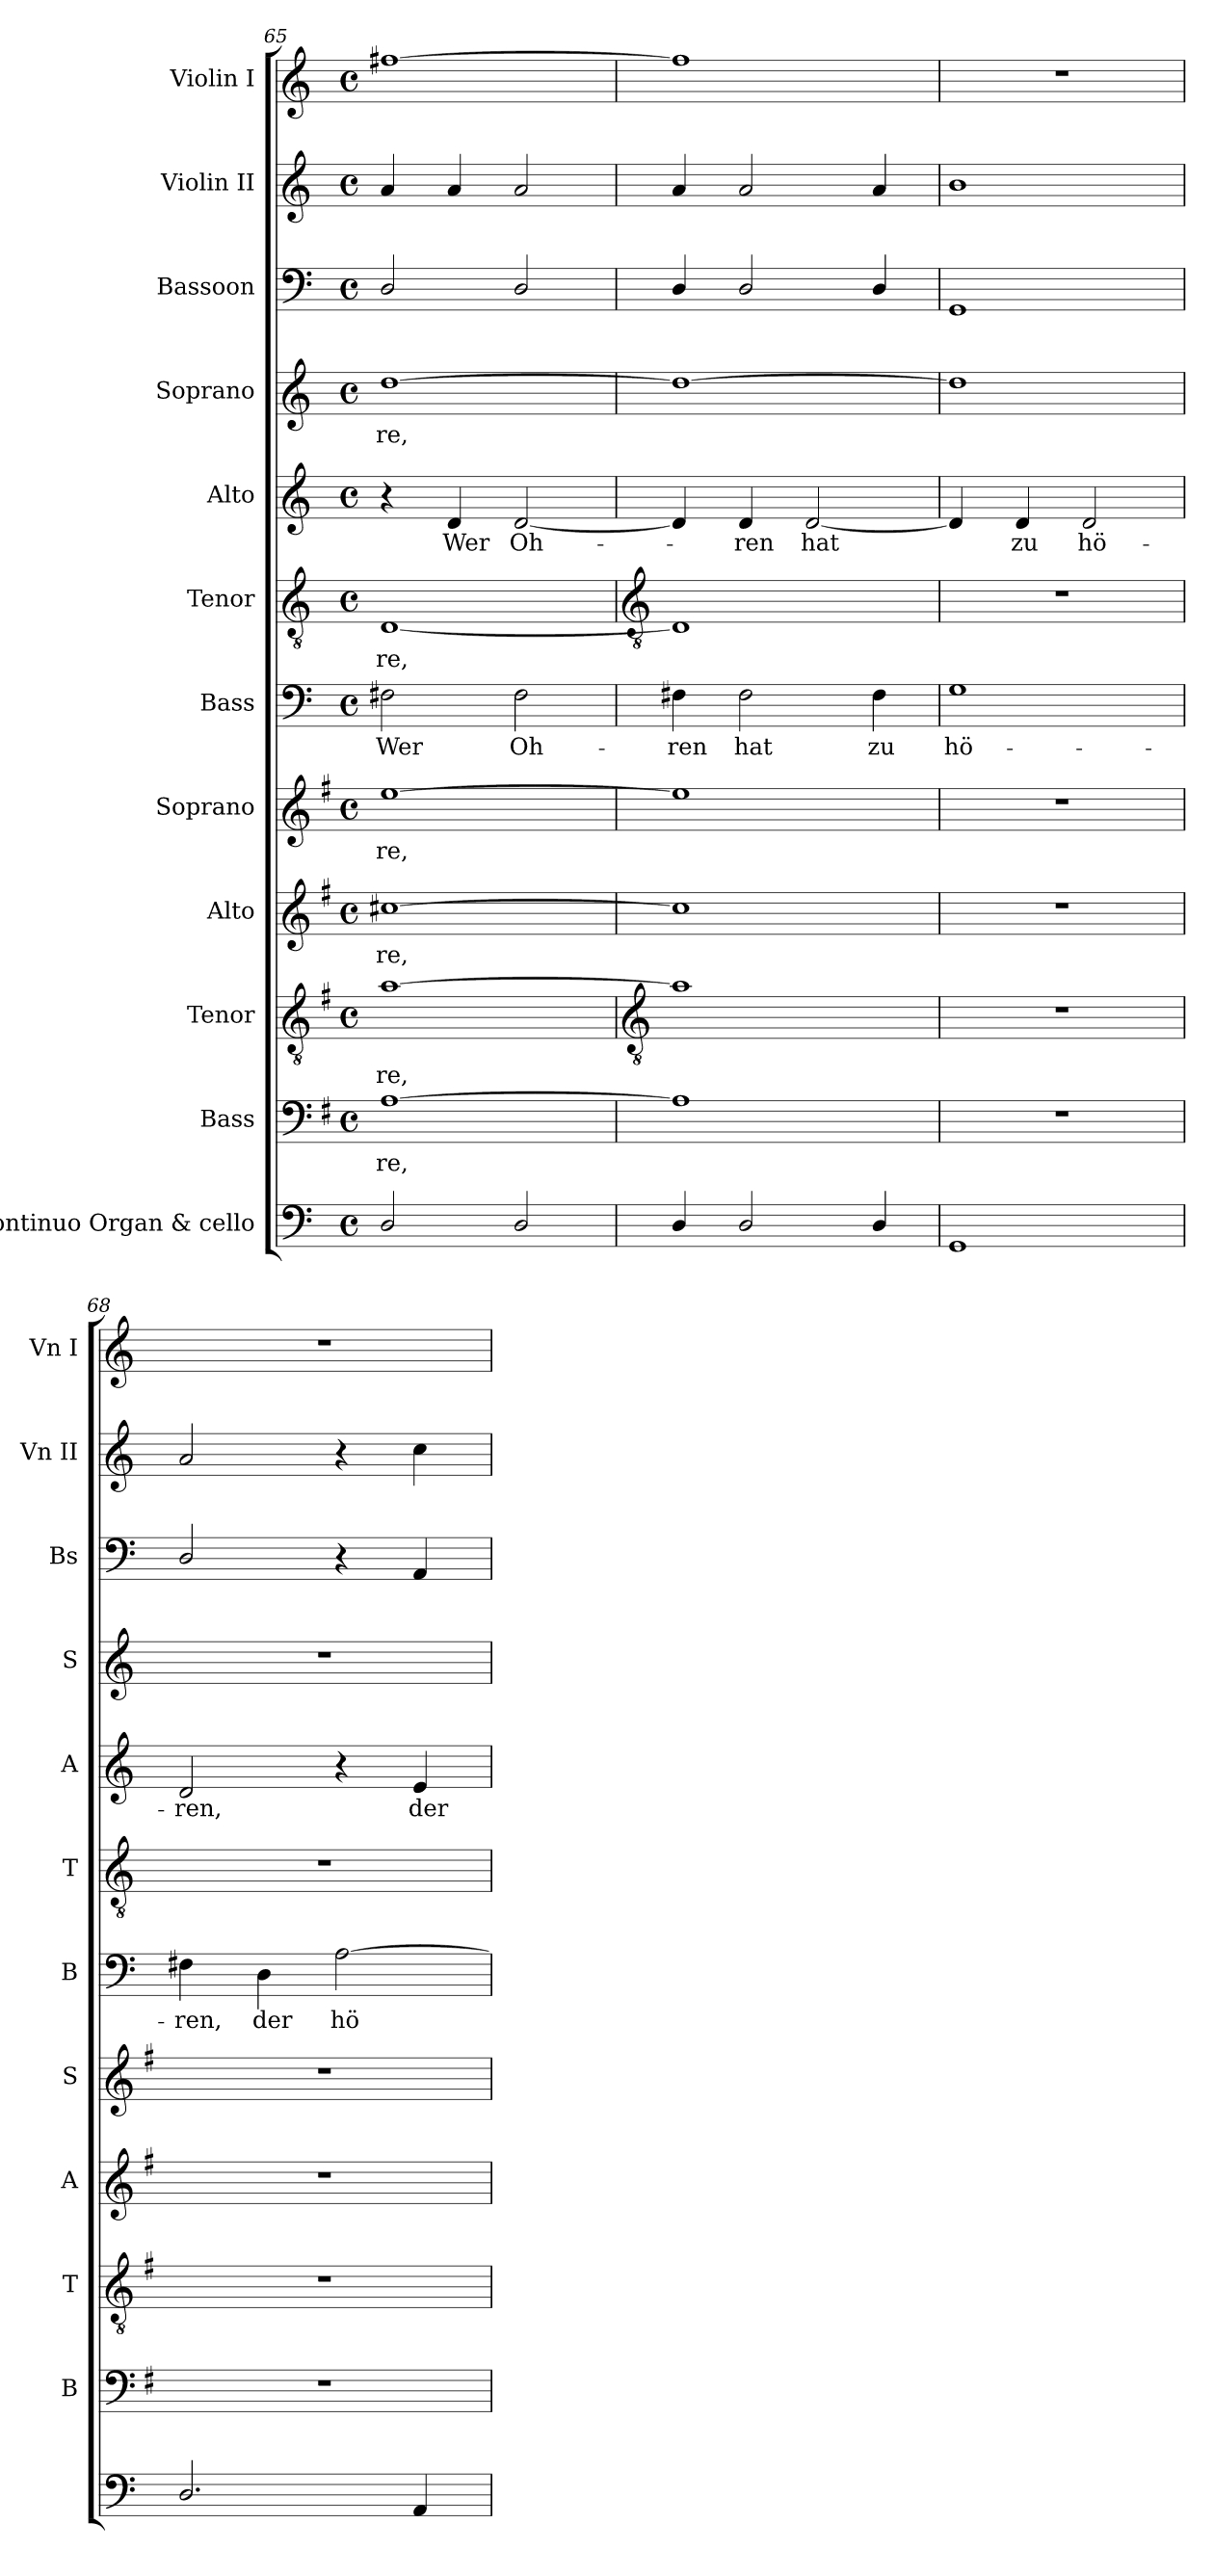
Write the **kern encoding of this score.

**kern	**kern	**text	**kern	**text	**kern	**text	**kern	**text	**kern	**text	**kern	**text	**kern	**text	**kern	**text	**kern	**kern	**kern
*part12	*part11	*part11	*part10	*part10	*part9	*part9	*part8	*part8	*part7	*part7	*part6	*part6	*part5	*part5	*part4	*part4	*part3	*part2	*part1
*staff12	*staff11	*staff11	*staff10	*staff10	*staff9	*staff9	*staff8	*staff8	*staff7	*staff7	*staff6	*staff6	*staff5	*staff5	*staff4	*staff4	*staff3	*staff2	*staff1
*I"Continuo Organ & cello	*I"Bass	*	*I"Tenor	*	*I"Alto	*	*I"Soprano	*	*I"Bass	*	*I"Tenor	*	*I"Alto	*	*I"Soprano	*	*I"Bassoon	*I"Violin II	*I"Violin I
*	*I'B	*	*I'T	*	*I'A	*	*I'S	*	*I'B	*	*I'T	*	*I'A	*	*I'S	*	*I'Bs	*I'Vn II	*I'Vn I
*clefF4	*clefF4	*	*clefGv2	*	*clefG2	*	*clefG2	*	*clefF4	*	*clefGv2	*	*clefG2	*	*clefG2	*	*clefF4	*clefG2	*clefG2
*	*ITrd4c7	*	*ITrd4c7	*	*ITrd4c7	*	*ITrd4c7	*	*	*	*	*	*	*	*	*	*	*	*
*k[]	*k[]	*	*k[]	*	*k[]	*	*k[]	*	*k[]	*	*k[]	*	*k[]	*	*k[]	*	*k[]	*k[]	*k[]
*C:	*C:	*	*C:	*	*C:	*	*C:	*	*C:	*	*C:	*	*C:	*	*C:	*	*C:	*C:	*C:
*M4/4	*M4/4	*	*M4/4	*	*M4/4	*	*M4/4	*	*M4/4	*	*M4/4	*	*M4/4	*	*M4/4	*	*M4/4	*M4/4	*M4/4
*met(c)	*met(c)	*	*met(c)	*	*met(c)	*	*met(c)	*	*met(c)	*	*met(c)	*	*met(c)	*	*met(c)	*	*met(c)	*met(c)	*met(c)
=65	=65	=65	=65	=65	=65	=65	=65	=65	=65	=65	=65	=65	=65	=65	=65	=65	=65	=65	=65
!	!	!LO:LY:b	!	!LO:LY:b	!	!LO:LY:b	!	!LO:LY:b	!	!LO:LY:b	!	!LO:LY:b	!	!	!	!LO:LY:b	!	!	!
2D/	[1D	-re,	[1d	re,	[1f#X	-re,	[1a	-re,	2F#X	Wer	[1D	-re,	4r	.	[1dd	re,	2D/	4a	[1ff#X
!	!	!	!	!	!	!	!	!	!	!	!	!	!	!LO:LY:b	!	!	!	!	!
.	.	.	.	.	.	.	.	.	.	.	.	.	4d	Wer	.	.	.	4a	.
!	!	!	!	!	!	!	!	!	!	!LO:LY:b	!	!	!	!LO:LY:b	!	!	!	!	!
2D/	.	.	.	.	.	.	.	.	2F#	Oh-	.	.	[2d	Oh-	.	.	2D/	2a	.
!!LO:LB:g=z
=66	=66	=66	=66	=66	=66	=66	=66	=66	=66	=66	=66	=66	=66	=66	=66	=66	=66	=66	=66
*	*	*	*clefGv2	*	*	*	*	*	*	*	*clefGv2	*	*	*	*	*	*	*	*
!	!	!	!	!	!	!	!	!	!	!LO:LY:b	!	!	!	!	!	!	!	!	!
4D/	1D]	.	1d]	.	1f#]	.	1a]	.	4F#X	-ren	1D]	.	4d]	.	1dd_	.	4D/	4a	1ff#]
!	!	!	!	!	!	!	!	!	!	!LO:LY:b	!	!	!	!LO:LY:b	!	!	!	!	!
2D/	.	.	.	.	.	.	.	.	2F#	hat	.	.	4d	ren	.	.	2D/	2a	.
!	!	!	!	!	!	!	!	!	!	!	!	!	!	!LO:LY:b	!	!	!	!	!
.	.	.	.	.	.	.	.	.	.	.	.	.	[2d	hat	.	.	.	.	.
!	!	!	!	!	!	!	!	!	!	!LO:LY:b	!	!	!	!	!	!	!	!	!
4D/	.	.	.	.	.	.	.	.	4F#	zu	.	.	.	.	.	.	4D/	4a	.
=67	=67	=67	=67	=67	=67	=67	=67	=67	=67	=67	=67	=67	=67	=67	=67	=67	=67	=67	=67
!	!	!	!	!	!	!	!	!	!	!LO:LY:b	!	!	!	!	!	!	!	!	!
1GG	1r	.	1r	.	1r	.	1r	.	1G	hö-	1r	.	4d]	.	1dd]	.	1GG	1b	1r
!	!	!	!	!	!	!	!	!	!	!	!	!	!	!LO:LY:b	!	!	!	!	!
.	.	.	.	.	.	.	.	.	.	.	.	.	4d	zu	.	.	.	.	.
!	!	!	!	!	!	!	!	!	!	!	!	!	!	!LO:LY:b	!	!	!	!	!
.	.	.	.	.	.	.	.	.	.	.	.	.	2d	hö-	.	.	.	.	.
=68	=68	=68	=68	=68	=68	=68	=68	=68	=68	=68	=68	=68	=68	=68	=68	=68	=68	=68	=68
!	!	!	!	!	!	!	!	!	!	!LO:LY:b	!	!	!	!LO:LY:b	!	!	!	!	!
2.D/	1r	.	1r	.	1r	.	1r	.	4F#X	-ren,	1r	.	2d	-ren,	1r	.	2D/	2a	1r
!	!	!	!	!	!	!	!	!	!	!LO:LY:b	!	!	!	!	!	!	!	!	!
.	.	.	.	.	.	.	.	.	4D	der	.	.	.	.	.	.	.	.	.
!	!	!	!	!	!	!	!	!	!	!LO:LY:b	!	!	!	!	!	!	!	!	!
.	.	.	.	.	.	.	.	.	[2A	hö-	.	.	4r	.	.	.	4r	4r	.
!	!	!	!	!	!	!	!	!	!	!	!	!	!	!LO:LY:b	!	!	!	!	!
4AA	.	.	.	.	.	.	.	.	.	.	.	.	4e	der	.	.	4AA	4cc	.
=	=	=	=	=	=	=	=	=	=	=	=	=	=	=	=	=	=	=	=
*-	*-	*-	*-	*-	*-	*-	*-	*-	*-	*-	*-	*-	*-	*-	*-	*-	*-	*-	*-
